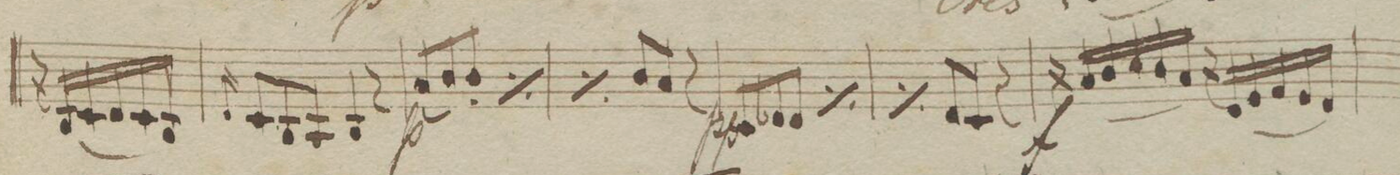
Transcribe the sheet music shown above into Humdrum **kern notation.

**kern	**dynam
*I"Violin 2do	*
*clefG2	*
*k[b-e-]	*
*M6/8	*
16r	.
(16B-/LL	.
16c/	.
16d/	.
16c/	.
16B-/JJ)	.
=48	=48
16qqd/	.
8c/L	.
8B-/	.
8A/J	.
4B-/	.
8r	.
=49	=49
(8a/L	p
8b-/)	.
8b-/'J	.
*rep	*
(8a/L	.
8b-/)	.
8b-/'J	.
*Xrep	*
=50	=50
*rep	*
(8a/L	.
8b-/)	.
8b-/'J	.
*Xrep	*
8b-/L	.
8a/J	.
8r	.
=51	=51
8c/L	pp
8d-X/	.
8d-/J	.
*rep	*
8c/L	.
8d-X/	.
8d-/J	.
*Xrep	*
=52	=52
*rep	*
8c/L	.
8d-X/	.
8d-/J	.
*Xrep	*
8d-/L	.
8c/J	.
8r	.
=53	=53
16r	f
(16a/LL	.
16b-/	.
16cc/	.
16b-/	.
16a/JJ)	.
*-	*-
